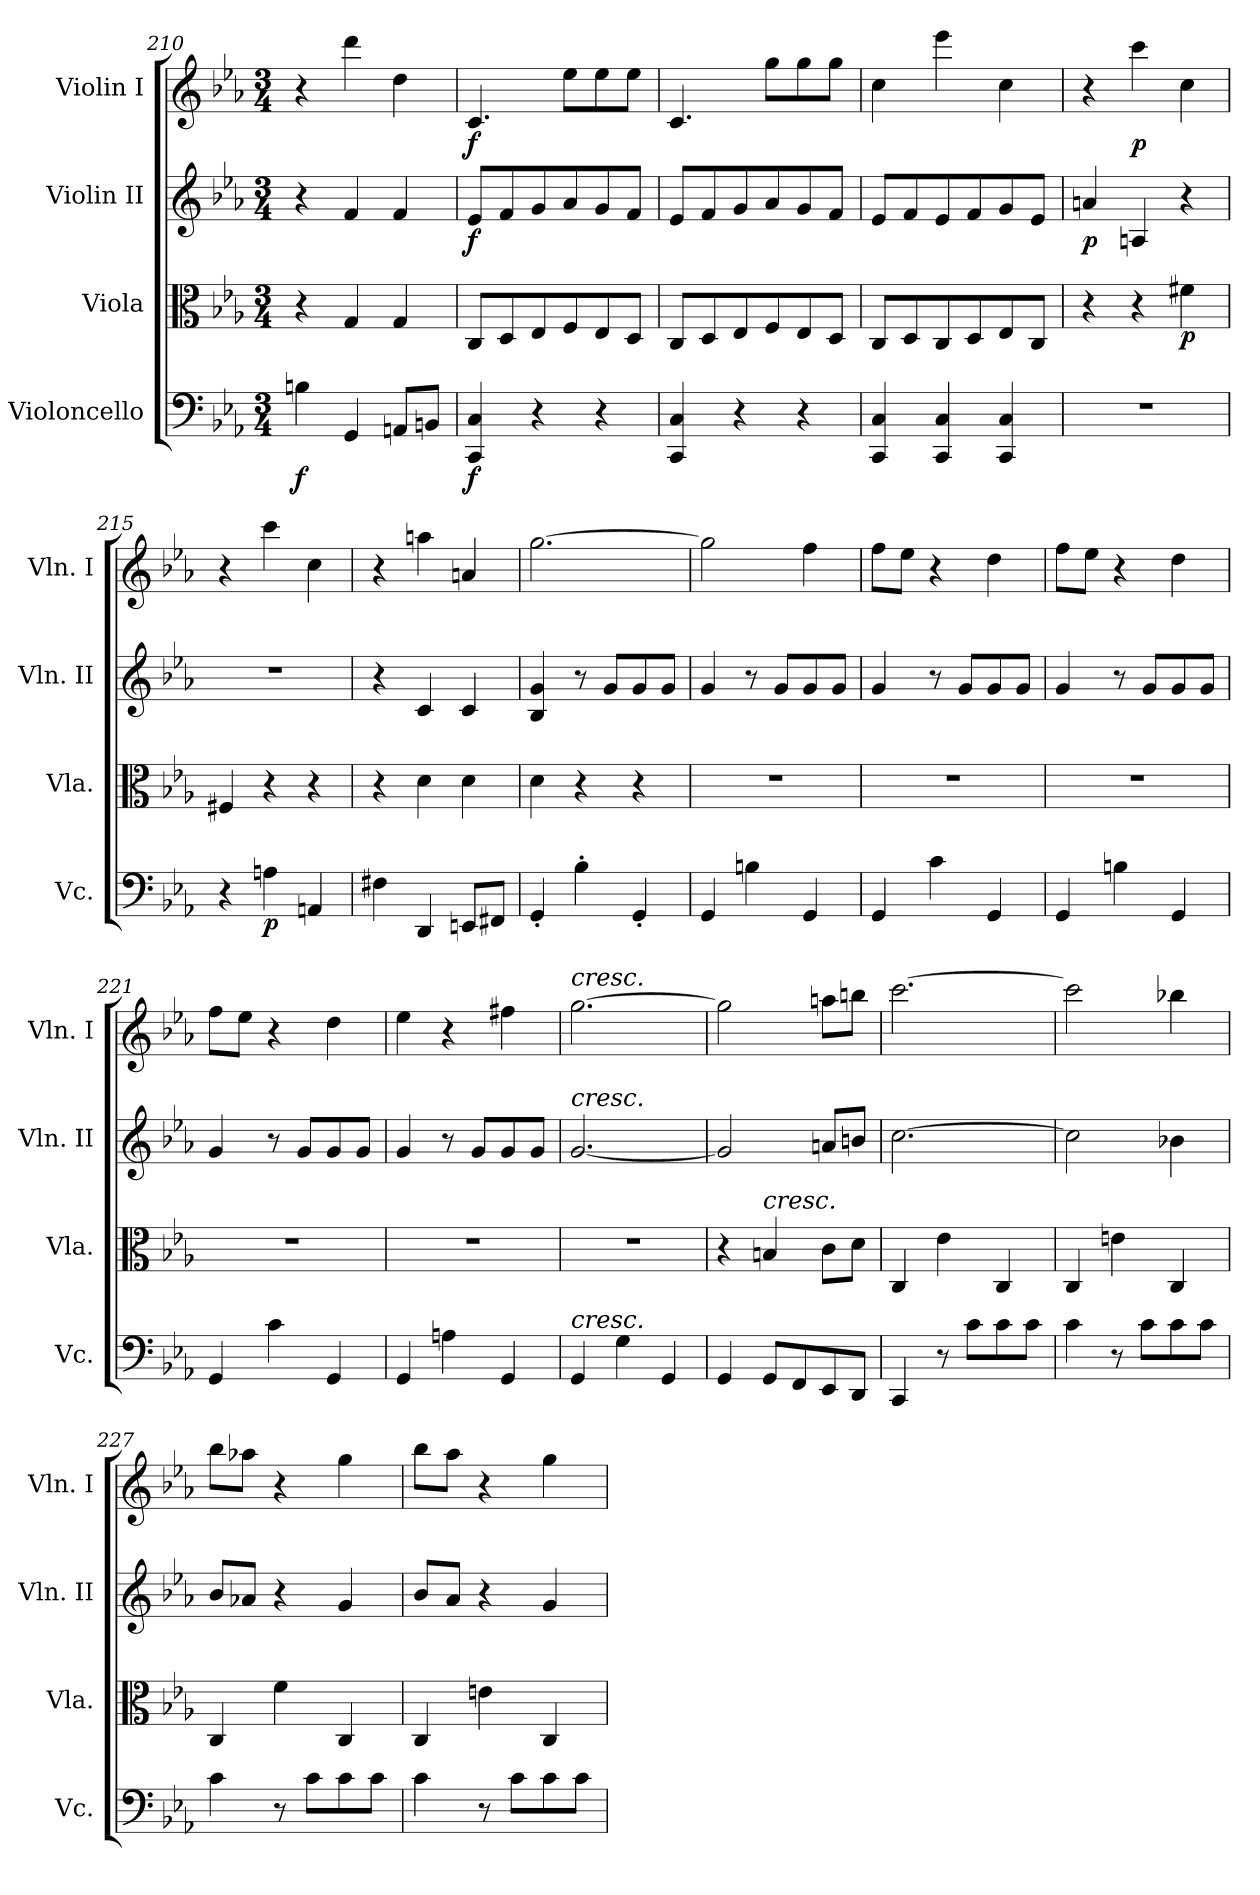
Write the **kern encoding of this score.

**kern	**dynam	**kern	**dynam	**kern	**dynam	**kern	**dynam
*part4	*part4	*part3	*part3	*part2	*part2	*part1	*part1
*staff4	*staff4	*staff3	*staff3	*staff2	*staff2	*staff1	*staff1
*I"Violoncello	*	*I"Viola	*	*I"Violin II	*	*I"Violin I	*
*I'Vc.	*	*I'Vla.	*	*I'Vln. II	*	*I'Vln. I	*
*clefF4	*	*clefC3	*	*clefG2	*	*clefG2	*
*k[b-e-a-]	*	*k[b-e-a-]	*	*k[b-e-a-]	*	*k[b-e-a-]	*
*c:	*	*c:	*	*c:	*	*c:	*
*M3/4	*	*M3/4	*	*M3/4	*	*M3/4	*
=210	=210	=210	=210	=210	=210	=210	=210
!	!LO:DY:b	!	!	!	!	!	!
4Bn\	f	4r	.	4r	.	4r	.
4GG/	.	4G/	.	4f/	.	4ddd\	.
8AAn/L	.	4G/	.	4f/	.	4dd\	.
8BBn/J	.	.	.	.	.	.	.
=211	=211	=211	=211	=211	=211	=211	=211
!	!LO:DY:b	!	!	!	!LO:DY:b	!	!LO:DY:b
4CC/ 4C/	f	8C/L	.	8e-/L	f	4.c/	f
.	.	8D/	.	8f/	.	.	.
4r	.	8E-/	.	8g/	.	.	.
.	.	8F/	.	8a-/	.	8ee-\L	.
4r	.	8E-/	.	8g/	.	8ee-\	.
.	.	8D/J	.	8f/J	.	8ee-\J	.
=212	=212	=212	=212	=212	=212	=212	=212
4CC/ 4C/	.	8C/L	.	8e-/L	.	4.c/	.
.	.	8D/	.	8f/	.	.	.
4r	.	8E-/	.	8g/	.	.	.
.	.	8F/	.	8a-/	.	8gg\L	.
4r	.	8E-/	.	8g/	.	8gg\	.
.	.	8D/J	.	8f/J	.	8gg\J	.
!!LO:LB:g=z
=213	=213	=213	=213	=213	=213	=213	=213
4CC/ 4C/	.	8C/L	.	8e-/L	.	4cc\	.
.	.	8D/	.	8f/	.	.	.
4CC/ 4C/	.	8C/	.	8e-/	.	4eee-\	.
.	.	8D/	.	8f/	.	.	.
4CC/ 4C/	.	8E-/	.	8g/	.	4cc\	.
.	.	8C/J	.	8e-/J	.	.	.
=214	=214	=214	=214	=214	=214	=214	=214
!	!	!	!	!	!LO:DY:b	!	!
2.r	.	4r	.	4an/	p	4r	.
!	!	!	!	!	!	!	!LO:DY:b
.	.	4r	.	4An/	.	4ccc\	p
!	!	!	!LO:DY:b	!	!	!	!
.	.	4f#X\	p	4r	.	4cc\	.
=215	=215	=215	=215	=215	=215	=215	=215
4r	.	4F#X/	.	2.r	.	4r	.
!	!LO:DY:b	!	!	!	!	!	!
4An\	p	4r	.	.	.	4ccc\	.
4AAn/	.	4r	.	.	.	4cc\	.
=216	=216	=216	=216	=216	=216	=216	=216
4F#X\	.	4r	.	4r	.	4r	.
4DD/	.	4d\	.	4c/	.	4aan\	.
8EEn/L	.	4d\	.	4c/	.	4an/	.
8FF#X/J	.	.	.	.	.	.	.
=217	=217	=217	=217	=217	=217	=217	=217
4GG'/	.	4d\	.	4B-/ 4g/	.	[2.gg\	.
4B-'\	.	4r	.	8r	.	.	.
.	.	.	.	8g/L	.	.	.
4GG'/	.	4r	.	8g/	.	.	.
.	.	.	.	8g/J	.	.	.
=218	=218	=218	=218	=218	=218	=218	=218
4GG/	.	2.r	.	4g/	.	2gg\]	.
4Bn\	.	.	.	8r	.	.	.
.	.	.	.	8g/L	.	.	.
4GG/	.	.	.	8g/	.	4ff\	.
.	.	.	.	8g/J	.	.	.
=219	=219	=219	=219	=219	=219	=219	=219
4GG/	.	2.r	.	4g/	.	8ff\L	.
.	.	.	.	.	.	8ee-\J	.
4c\	.	.	.	8r	.	4r	.
.	.	.	.	8g/L	.	.	.
4GG/	.	.	.	8g/	.	4dd\	.
.	.	.	.	8g/J	.	.	.
!!LO:LB:g=z
=220	=220	=220	=220	=220	=220	=220	=220
4GG/	.	2.r	.	4g/	.	8ff\L	.
.	.	.	.	.	.	8ee-\J	.
4Bn\	.	.	.	8r	.	4r	.
.	.	.	.	8g/L	.	.	.
4GG/	.	.	.	8g/	.	4dd\	.
.	.	.	.	8g/J	.	.	.
=221	=221	=221	=221	=221	=221	=221	=221
4GG/	.	2.r	.	4g/	.	8ff\L	.
.	.	.	.	.	.	8ee-\J	.
4c\	.	.	.	8r	.	4r	.
.	.	.	.	8g/L	.	.	.
4GG/	.	.	.	8g/	.	4dd\	.
.	.	.	.	8g/J	.	.	.
=222	=222	=222	=222	=222	=222	=222	=222
4GG/	.	2.r	.	4g/	.	4ee-\	.
4An\	.	.	.	8r	.	4r	.
.	.	.	.	8g/L	.	.	.
4GG/	.	.	.	8g/	.	4ff#X\	.
.	.	.	.	8g/J	.	.	.
=223	=223	=223	=223	=223	=223	=223	=223
!	!	!	!	!	!	!LO:TX:a:i:t=cresc.	!
!	!	!	!	!LO:TX:a:i:t=cresc.	!	!	!
!LO:TX:a:i:t=cresc.	!	!	!	!	!	!	!
4GG/	.	2.r	.	[2.g/	.	[2.gg\	.
4G\	.	.	.	.	.	.	.
4GG/	.	.	.	.	.	.	.
=224	=224	=224	=224	=224	=224	=224	=224
4GG/	.	4r	.	2g/]	.	2gg\]	.
!	!	!LO:TX:a:i:t=cresc.	!	!	!	!	!
8GG/L	.	4Bn/	.	.	.	.	.
8FF/	.	.	.	.	.	.	.
8EE-/	.	8c\L	.	8an/L	.	8aan\L	.
8DD/J	.	8d\J	.	8bn/J	.	8bbn\J	.
=225	=225	=225	=225	=225	=225	=225	=225
4CC/	.	4C/	.	[2.cc\	.	[2.ccc\	.
8r	.	4e-\	.	.	.	.	.
8c\L	.	.	.	.	.	.	.
8c\	.	4C/	.	.	.	.	.
8c\J	.	.	.	.	.	.	.
=226	=226	=226	=226	=226	=226	=226	=226
4c\	.	4C/	.	2cc\]	.	2ccc\]	.
8r	.	4en\	.	.	.	.	.
8c\L	.	.	.	.	.	.	.
8c\	.	4C/	.	4b-X\	.	4bb-X\	.
8c\J	.	.	.	.	.	.	.
!!LO:PB:g=z
=227	=227	=227	=227	=227	=227	=227	=227
4c\	.	4C/	.	8b-/L	.	8bb-\L	.
.	.	.	.	8a-X/J	.	8aa-X\J	.
8r	.	4f\	.	4r	.	4r	.
8c\L	.	.	.	.	.	.	.
8c\	.	4C/	.	4g/	.	4gg\	.
8c\J	.	.	.	.	.	.	.
=228	=228	=228	=228	=228	=228	=228	=228
4c\	.	4C/	.	8b-/L	.	8bb-\L	.
.	.	.	.	8a-/J	.	8aa-\J	.
8r	.	4en\	.	4r	.	4r	.
8c\L	.	.	.	.	.	.	.
8c\	.	4C/	.	4g/	.	4gg\	.
8c\J	.	.	.	.	.	.	.
=	=	=	=	=	=	=	=
*-	*-	*-	*-	*-	*-	*-	*-
